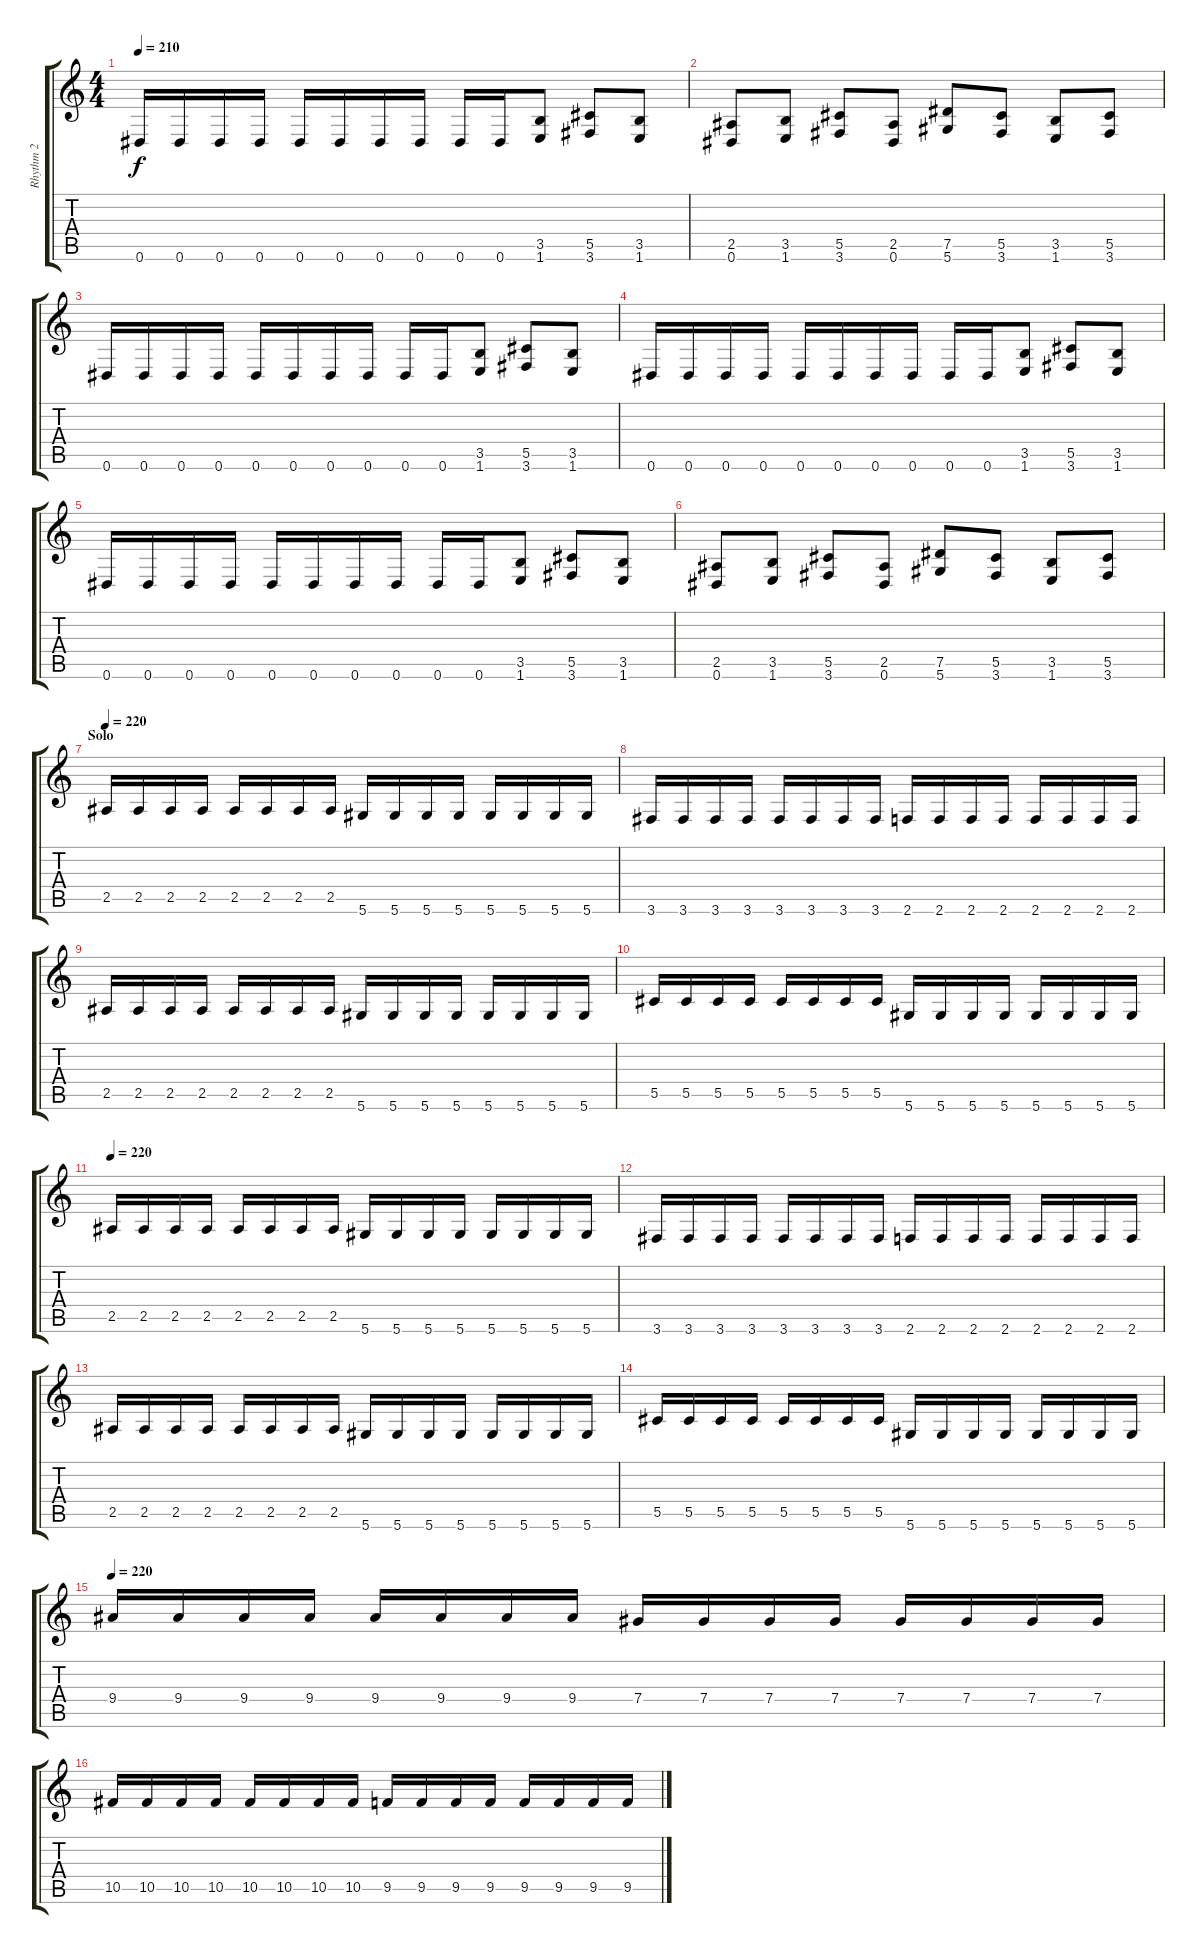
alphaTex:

\track ("Rhythm 2" "Rhythm 2") {instrument distortionguitar}
\staff {score tabs}
\tuning (Eb4 Bb3 Gb3 Db3 Ab2 Eb2) {hide}
\ts (4 4)
\tempo 210
\clef g2
\ks c
0.6.16{dy f} 0.6.16 0.6.16 0.6.16 0.6.16 0.6.16 0.6.16 0.6.16 0.6.16 0.6.16 (3.5 1.6).8 (5.5 3.6).8 (3.5 1.6).8 |
(2.5 0.6).8 (3.5 1.6).8 (5.5 3.6).8 (2.5 0.6).8 (7.5 5.6).8 (5.5 3.6).8 (3.5 1.6).8 (5.5 3.6).8 |
0.6.16 0.6.16 0.6.16 0.6.16 0.6.16 0.6.16 0.6.16 0.6.16 0.6.16 0.6.16 (3.5 1.6).8 (5.5 3.6).8 (3.5 1.6).8 |
0.6.16 0.6.16 0.6.16 0.6.16 0.6.16 0.6.16 0.6.16 0.6.16 0.6.16 0.6.16 (3.5 1.6).8 (5.5 3.6).8 (3.5 1.6).8 |
0.6.16 0.6.16 0.6.16 0.6.16 0.6.16 0.6.16 0.6.16 0.6.16 0.6.16 0.6.16 (3.5 1.6).8 (5.5 3.6).8 (3.5 1.6).8 |
(2.5 0.6).8 (3.5 1.6).8 (5.5 3.6).8 (2.5 0.6).8 (7.5 5.6).8 (5.5 3.6).8 (3.5 1.6).8 (5.5 3.6).8 |
\section ("" "Solo")
\tempo 220
2.5.16 2.5.16 2.5.16 2.5.16 2.5.16 2.5.16 2.5.16 2.5.16 5.6.16 5.6.16 5.6.16 5.6.16 5.6.16 5.6.16 5.6.16 5.6.16 |
3.6.16 3.6.16 3.6.16 3.6.16 3.6.16 3.6.16 3.6.16 3.6.16 2.6.16 2.6.16 2.6.16 2.6.16 2.6.16 2.6.16 2.6.16 2.6.16 |
2.5.16 2.5.16 2.5.16 2.5.16 2.5.16 2.5.16 2.5.16 2.5.16 5.6.16 5.6.16 5.6.16 5.6.16 5.6.16 5.6.16 5.6.16 5.6.16 |
5.5.16 5.5.16 5.5.16 5.5.16 5.5.16 5.5.16 5.5.16 5.5.16 5.6.16 5.6.16 5.6.16 5.6.16 5.6.16 5.6.16 5.6.16 5.6.16 |
\tempo 220
2.5.16 2.5.16 2.5.16 2.5.16 2.5.16 2.5.16 2.5.16 2.5.16 5.6.16 5.6.16 5.6.16 5.6.16 5.6.16 5.6.16 5.6.16 5.6.16 |
3.6.16 3.6.16 3.6.16 3.6.16 3.6.16 3.6.16 3.6.16 3.6.16 2.6.16 2.6.16 2.6.16 2.6.16 2.6.16 2.6.16 2.6.16 2.6.16 |
2.5.16 2.5.16 2.5.16 2.5.16 2.5.16 2.5.16 2.5.16 2.5.16 5.6.16 5.6.16 5.6.16 5.6.16 5.6.16 5.6.16 5.6.16 5.6.16 |
5.5.16 5.5.16 5.5.16 5.5.16 5.5.16 5.5.16 5.5.16 5.5.16 5.6.16 5.6.16 5.6.16 5.6.16 5.6.16 5.6.16 5.6.16 5.6.16 |
\tempo 220
9.4.16 9.4.16 9.4.16 9.4.16 9.4.16 9.4.16 9.4.16 9.4.16 7.4.16 7.4.16 7.4.16 7.4.16 7.4.16 7.4.16 7.4.16 7.4.16 |
10.5.16 10.5.16 10.5.16 10.5.16 10.5.16 10.5.16 10.5.16 10.5.16 9.5.16 9.5.16 9.5.16 9.5.16 9.5.16 9.5.16 9.5.16 9.5.16
